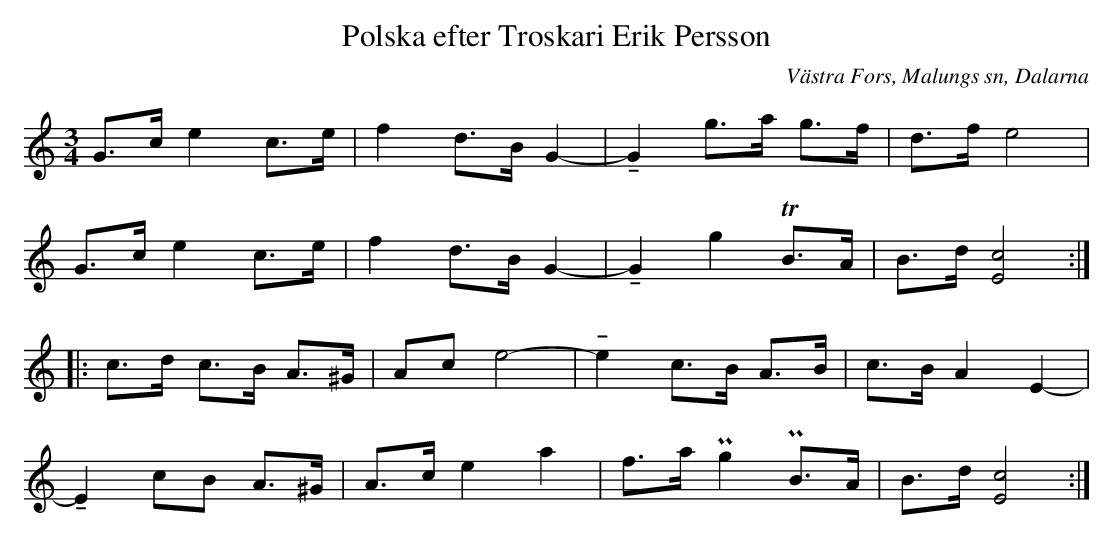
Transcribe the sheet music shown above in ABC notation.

X:1
T:Polska efter Troskari Erik Persson
O:Västra Fors, Malungs sn, Dalarna
L:1/8
M:3/4
U:t=tenuto
K:Am
G>c e2 c>e | f2 d>B G2- | tG2 g>a g>f | d>f e4 |
G>c e2 c>e | f2 d>B G2- | tG2 g2 TB>A | B>d [E4c4] ::
c>d c>B A>^G | Ac e4- | te2 c>B A>B | c>B A2 E2- |
tE2 cB A>^G | A>c e2 a2 | f>a Pg2 PB>A | B>d [cE]4 :|
